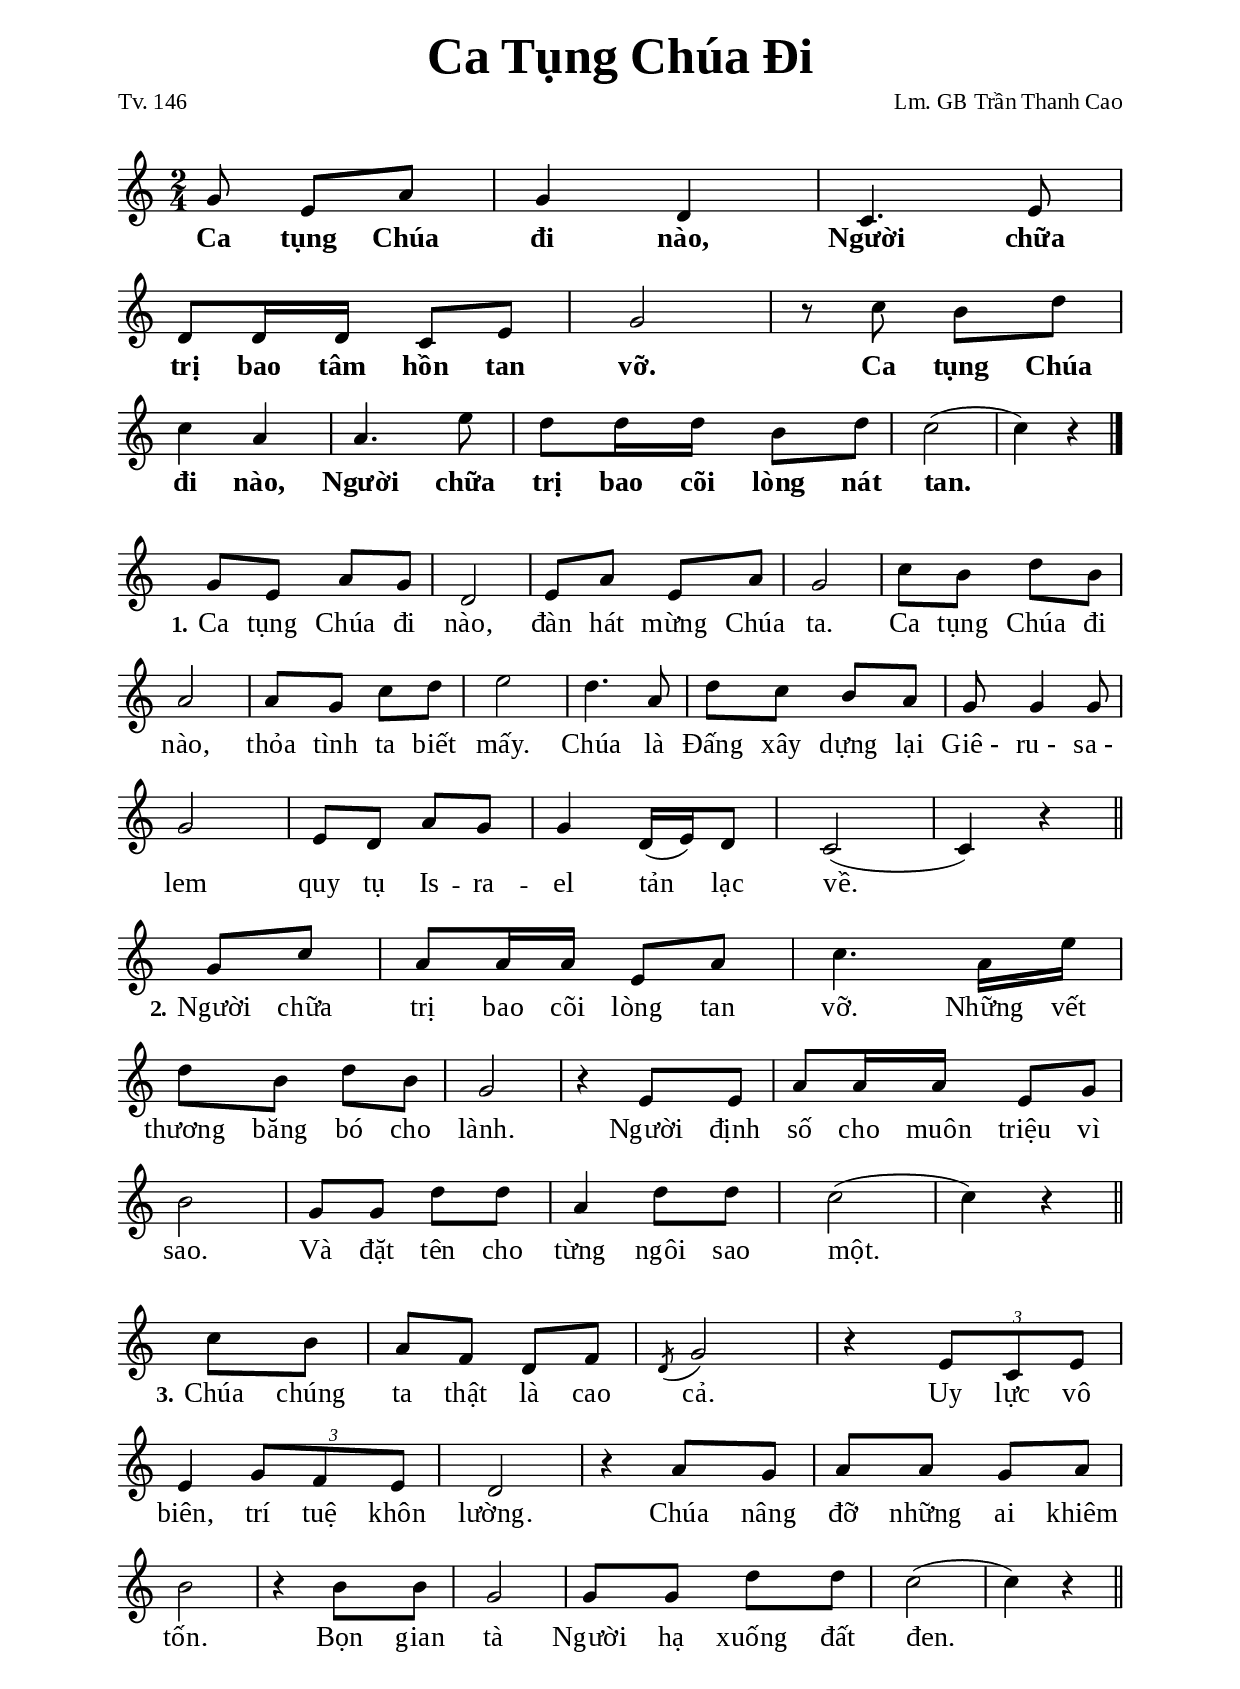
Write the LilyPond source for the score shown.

% Cài đặt chung
\version "2.22.1"
\include "english.ly"

\header {
 title = \markup { \fontsize #3 "Ca Tụng Chúa Đi" }
  poet = "Tv. 146"
  composer = "Lm. GB Trần Thanh Cao"
  arranger = " "
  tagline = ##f
}

\paper {
  #(set-paper-size "a4")
  top-margin = 10\mm
  bottom-margin = 10\mm
  left-margin = 20\mm
  right-margin = 20\mm
  indent = #0
  #(define fonts
    (make-pango-font-tree
      "Liberation Serif"
      "Liberation Serif"
      "Liberation Serif"
      (/ 20 20)))
  page-count = #1
}

% Nhạc điệp khúc
nhacDiepKhuc = \relative c'' {
  \partial 4. g8 e a |
  g4 d |
  c4. e8 |
  d d16 d  c8 e |
  g2 |
  r8 c b d |
  c4 a |
  a4. e'8 |
  d d16 d b8 d |
  c2 ( |
  c4) r \bar "|."
}

% Nhạc phiên khúc
nhacPhienKhucMot = \relative c'' {
  g8 e a g |
  d2 |
  e8 a e a |
  g2 |
  c8 b d b |
  a2 |
  a8 g c d |
  e2 |
  d4. a8 |
  d8 c b a |
  g8 g4 g8 |
  g2 |
  e8 d a' g |
  g4 d16 (e) d8 |
  c2 ( |
  c4) r \bar "||"
}

nhacPhienKhucHai = \relative c'' {
  \partial 4 g8 c |
  a a16 a e8 a |
  c4. a16 e' |
  d8 b d b |
  g2 |
  r4 e8 e |
  a a16 a e8 g |
  b2 |
  g8 g d' d |
  a4 d8 d |
  c2 ( |
  c4) r \bar "||"
}

nhacPhienKhucBa = \relative c'' {
  \partial 4 c8 b |
  a f d f |
  \acciaccatura d8 g2 |
  r4 \tuplet 3/2 { e8 c e } |
  e4 \tuplet 3/2 { g8 f e } |
  d2 |
  r4 a'8 g |
  a a g a |
  b2 |
  r4 b8 b |
  g2 |
  g8 g d' d |
  c2 ( |
  c4) r \bar "||"
}

% Lời điệp khúc
loiDiepKhuc = \lyricmode {
  Ca tụng Chúa đi nào, Người chữa trị bao tâm hồn tan vỡ.
  Ca tụng Chúa đi nào, Người chữa trị bao cõi lòng nát tan.
}

% Lời phiên khúc
loiPhienKhucMot = \lyricmode {
  \set stanza = #"1."
  Ca tụng Chúa đi nào, đàn hát mừng Chúa ta.
  Ca tụng Chúa đi nào, thỏa tình ta biết mấy.
  Chúa là Đấng xây dựng lại "Giê -" "ru -" "sa -" lem
  quy tụ Is -- ra -- el tản lạc về.
}

loiPhienKhucHai = \lyricmode {
  \set stanza = #"2."
  Người chữa trị bao cõi lòng tan vỡ.
  Những vết thương băng bó cho lành.
  Người định số cho muôn triệu vì sao.
  Và đặt tên cho từng ngôi sao một.
}

loiPhienKhucBa = \lyricmode {
  \set stanza = #"3."
  Chúa chúng ta thật là cao cả.
  Uy lực vô biên, trí tuệ khôn lường.
  Chúa nâng đỡ những ai khiêm tốn.
  Bọn gian tà Người hạ xuống đất đen.
}


% Dàn trang
\score {
  \new ChoirStaff <<
    \new Staff = diepKhuc \with {
        \consists "Merge_rests_engraver"
        %\magnifyStaff #(magstep +1)
      }
      <<
      \new Voice = beSop {
        \key c \major \time 2/4 \stemNeutral \nhacDiepKhuc
      }
    >>
    \new Lyrics \lyricsto beSop \loiDiepKhuc
  >>
  \layout {
    \override Lyrics.LyricText.font-series = #'bold
    \override Lyrics.LyricText.font-size = #+2
    \override Lyrics.LyricSpace.minimum-distance = #3.5
    \override Score.BarNumber.break-visibility = ##(#f #f #f)
    \override Score.SpacingSpanner.uniform-stretching = ##t
  }
}

\score {
  \new ChoirStaff <<
    \new Staff = phienKhuc \with {
        %\magnifyStaff #(magstep +1)
      }
      <<
      \new Voice = beSop {
        \key c \major \time 2/4 \nhacPhienKhucMot
      }
    >>
    \new Lyrics \lyricsto beSop \loiPhienKhucMot
  >>
  \layout {
    \override Staff.TimeSignature.transparent = ##t
    \override Lyrics.LyricText.font-size = #+2
    \override Lyrics.LyricSpace.minimum-distance = #1.6
    \override Score.BarNumber.break-visibility = ##(#f #f #f)
    \override Score.SpacingSpanner.uniform-stretching = ##t
  } 
}

\score {
  \new ChoirStaff <<
    \new Staff = phienKhuc \with {
        %\magnifyStaff #(magstep +1)
      }
      <<
      \new Voice = beSop {
        \key c \major \time 2/4 \nhacPhienKhucHai
      }
    >>
    \new Lyrics \lyricsto beSop \loiPhienKhucHai
  >>
  \layout {
    \override Staff.TimeSignature.transparent = ##t
    \override Lyrics.LyricText.font-size = #+2
    \override Lyrics.LyricSpace.minimum-distance = #2.5
    \override Score.BarNumber.break-visibility = ##(#f #f #f)
    \override Score.SpacingSpanner.uniform-stretching = ##t
  } 
}

\score {
  \new ChoirStaff <<
    \new Staff = phienKhuc \with {
        %\magnifyStaff #(magstep +1)
      }
      <<
      \new Voice = beSop {
        \key c \major \time 2/4 \nhacPhienKhucBa
      }
    >>
    \new Lyrics \lyricsto beSop \loiPhienKhucBa
  >>
  \layout {
    \override Staff.TimeSignature.transparent = ##t
    \override Lyrics.LyricText.font-size = #+2
    \override Lyrics.LyricSpace.minimum-distance = #3.0
    \override Score.BarNumber.break-visibility = ##(#f #f #f)
    \override Score.SpacingSpanner.uniform-stretching = ##t
  } 
}
